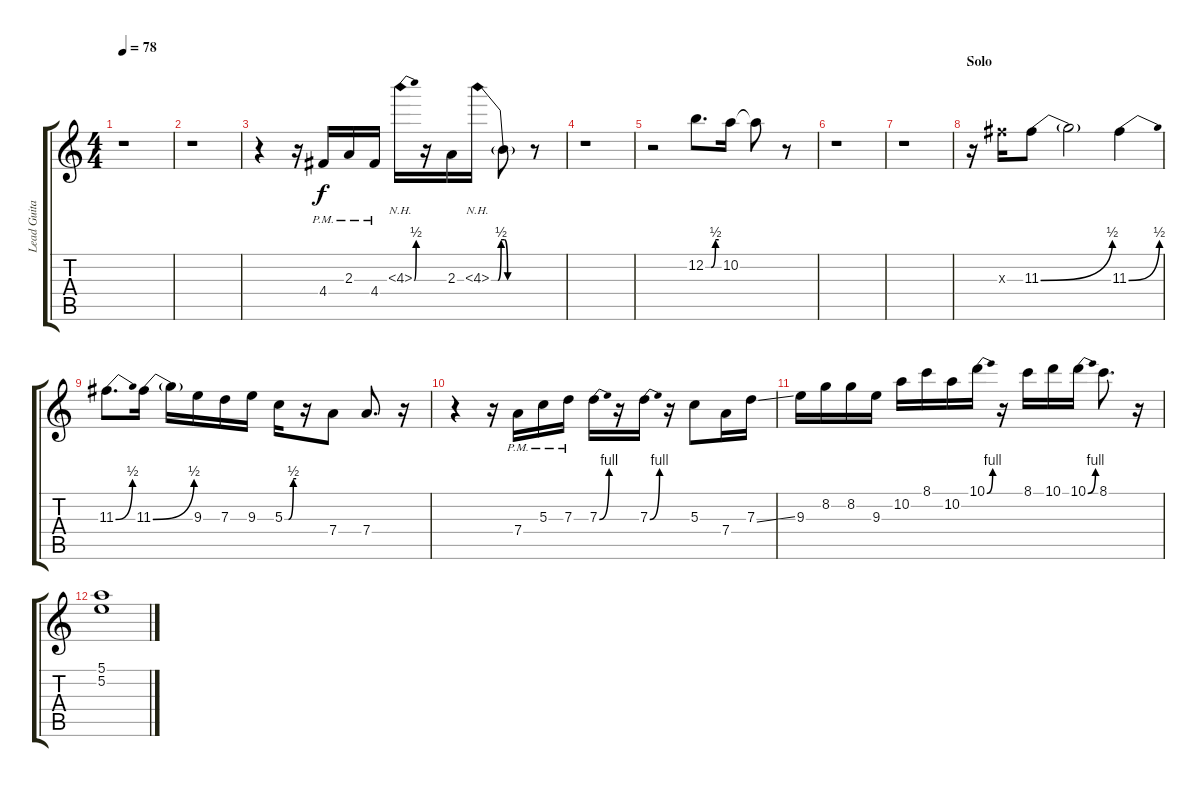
\track ("Lead Guitar" "Lead Guita") {instrument distortionguitar}
\staff {score tabs}
\tuning (E4 B3 G3 D3 A2 E2) {hide}
\ts (4 4)
\tempo 78
\clef g2
\ks c
r.1{dy f} |
r.1 |
r.4 r.16 4.4{pm}.16 2.3{pm}.16 4.4{pm}.16 4.3{be (bend 0 0 60 2) nh}.16 r.16 2.3.16 4.3{be (custom 0 0 10 0 15 2 20 2 25 0 35 0 45 0 60 0) nh}.16 4.3{t}.8 r.8 |
r.1 |
r.2 12.2{be (custom 0 0 25 0 45 2 60 2)}.8{d} 10.2.16 10.2{t}.8 r.8 |
r.1 |
r.1 |
\section ("" "Solo")
r.16 11.3{x}.16 11.3{be (bend 0 0 60 2)}.8 11.3{t}.2 11.3{be (bend 0 0 60 2)}.4 |
11.3{be (bend 0 0 60 2)}.8{d} 11.3{be (bend 0 0 60 2)}.16 11.3{t}.16 9.3.16 7.3.16 9.3.16 5.3{be (custom 0 0 20 0 45 2 60 2)}.16 r.16 7.4.8 7.4.8{d} r.16 |
r.4 r.16 7.4{pm}.16 5.3{pm}.16 7.3{pm}.16 7.3{be (bend 0 0 60 4)}.16 r.16 7.3{be (bend 0 0 60 4)}.16 r.16 5.3.8 7.4.16 7.3{ss}.16 |
9.3.16 8.2.16 8.2.16 9.3.16 10.2.16 8.1.16 10.2.16 10.1{be (bend 0 0 60 4)}.16 r.16 8.1.16 10.1.16 10.1{be (bend 0 0 60 4)}.16 8.1.8{d} r.16 |
(5.1 5.2).1
